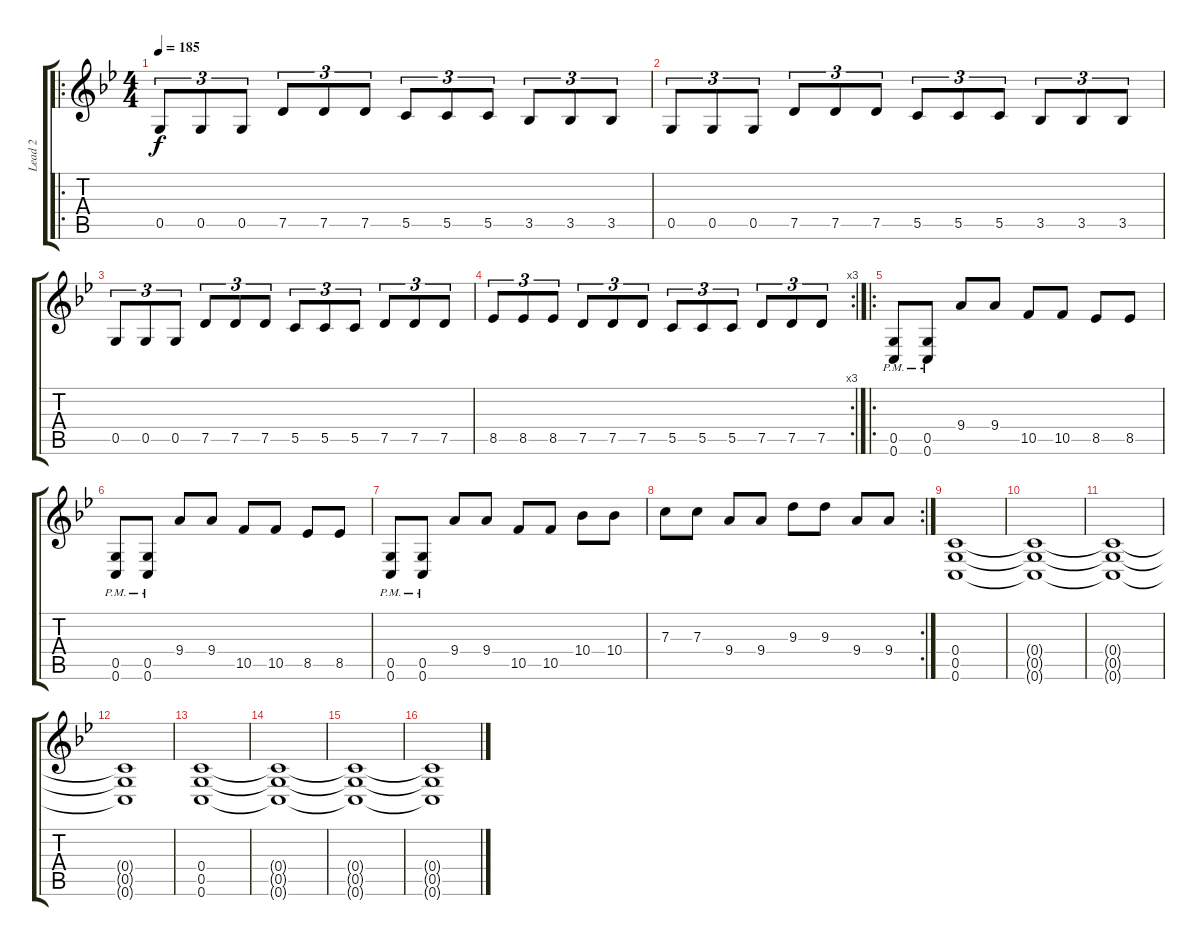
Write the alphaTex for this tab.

\track ("Lead 2" "Lead 2") {instrument distortionguitar}
\staff {score tabs}
\tuning (D4 A3 F3 C3 G2 C2) {hide}
\ro
\ts (4 4)
\tempo 185
\clef g2
\ks bb
0.5.8{tu (3 2) dy f} 0.5.8{tu (3 2)} 0.5.8{tu (3 2)} 7.5.8{tu (3 2)} 7.5.8{tu (3 2)} 7.5.8{tu (3 2)} 5.5.8{tu (3 2)} 5.5.8{tu (3 2)} 5.5.8{tu (3 2)} 3.5.8{tu (3 2)} 3.5.8{tu (3 2)} 3.5.8{tu (3 2)} |
0.5.8{tu (3 2)} 0.5.8{tu (3 2)} 0.5.8{tu (3 2)} 7.5.8{tu (3 2)} 7.5.8{tu (3 2)} 7.5.8{tu (3 2)} 5.5.8{tu (3 2)} 5.5.8{tu (3 2)} 5.5.8{tu (3 2)} 3.5.8{tu (3 2)} 3.5.8{tu (3 2)} 3.5.8{tu (3 2)} |
0.5.8{tu (3 2)} 0.5.8{tu (3 2)} 0.5.8{tu (3 2)} 7.5.8{tu (3 2)} 7.5.8{tu (3 2)} 7.5.8{tu (3 2)} 5.5.8{tu (3 2)} 5.5.8{tu (3 2)} 5.5.8{tu (3 2)} 7.5.8{tu (3 2)} 7.5.8{tu (3 2)} 7.5.8{tu (3 2)} |
\rc 3
8.5.8{tu (3 2)} 8.5.8{tu (3 2)} 8.5.8{tu (3 2)} 7.5.8{tu (3 2)} 7.5.8{tu (3 2)} 7.5.8{tu (3 2)} 5.5.8{tu (3 2)} 5.5.8{tu (3 2)} 5.5.8{tu (3 2)} 7.5.8{tu (3 2)} 7.5.8{tu (3 2)} 7.5.8{tu (3 2)} |
\ro
(0.5{pm} 0.6{pm}).8 (0.5{pm} 0.6{pm}).8 9.4.8 9.4.8 10.5.8 10.5.8 8.5.8 8.5.8 |
(0.5{pm} 0.6{pm}).8 (0.5{pm} 0.6{pm}).8 9.4.8 9.4.8 10.5.8 10.5.8 8.5.8 8.5.8 |
(0.5{pm} 0.6{pm}).8 (0.5{pm} 0.6{pm}).8 9.4.8 9.4.8 10.5.8 10.5.8 10.4.8 10.4.8 |
\rc 2
7.3.8 7.3.8 9.4.8 9.4.8 9.3.8 9.3.8 9.4.8 9.4.8 |
(0.4 0.5 0.6).1 |
(0.4{t} 0.5{t} 0.6{t}).1 |
(0.4{t} 0.5{t} 0.6{t}).1 |
(0.4{t} 0.5{t} 0.6{t}).1 |
(0.4 0.5 0.6).1 |
(0.4{t} 0.5{t} 0.6{t}).1 |
(0.4{t} 0.5{t} 0.6{t}).1 |
(0.4{t} 0.5{t} 0.6{t}).1
